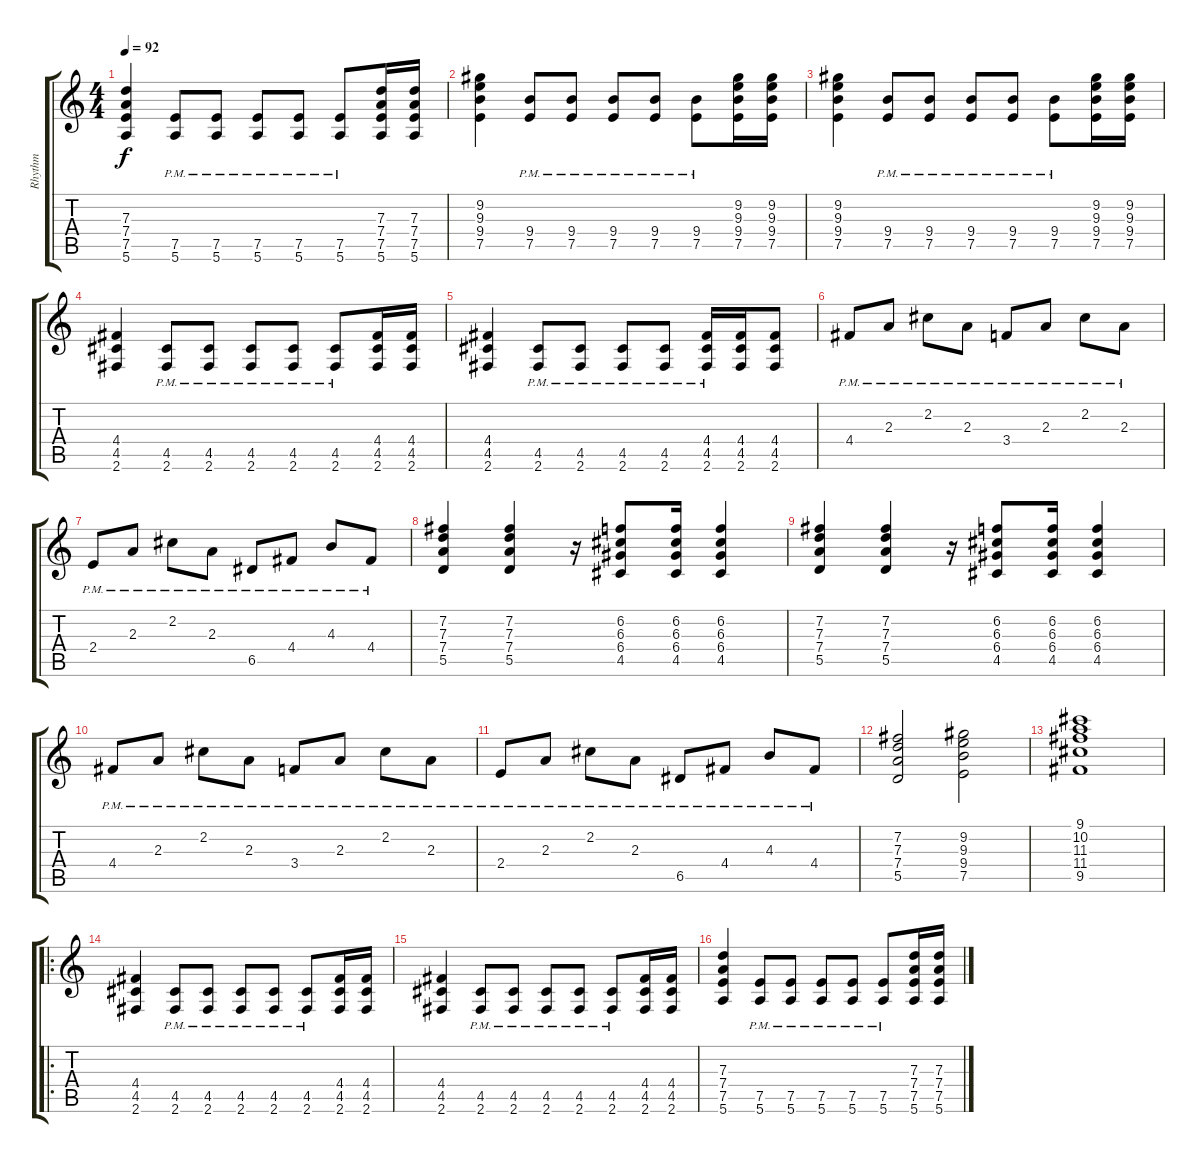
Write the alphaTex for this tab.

\track ("Rhythm" "Rhythm") {instrument distortionguitar}
\staff {score tabs}
\tuning (E4 B3 G3 D3 A2 E2) {hide}
\ts (4 4)
\tempo 92
\clef g2
\ks c
(7.3 7.4 7.5 5.6).4{dy f} (7.5{pm} 5.6{pm}).8 (7.5{pm} 5.6{pm}).8 (7.5{pm} 5.6{pm}).8 (7.5{pm} 5.6{pm}).8 (7.5{pm} 5.6{pm}).8 (7.3 7.4 7.5 5.6).16 (7.3 7.4 7.5 5.6).16 |
(9.2 9.3 9.4 7.5).4 (9.4{pm} 7.5{pm}).8 (9.4{pm} 7.5{pm}).8 (9.4{pm} 7.5{pm}).8 (9.4{pm} 7.5{pm}).8 (9.4{pm} 7.5{pm}).8 (9.2 9.3 9.4 7.5).16 (9.2 9.3 9.4 7.5).16 |
(9.2 9.3 9.4 7.5).4 (9.4{pm} 7.5{pm}).8 (9.4{pm} 7.5{pm}).8 (9.4{pm} 7.5{pm}).8 (9.4{pm} 7.5{pm}).8 (9.4{pm} 7.5{pm}).8 (9.2 9.3 9.4 7.5).16 (9.2 9.3 9.4 7.5).16 |
(4.4 4.5 2.6).4 (4.5{pm} 2.6{pm}).8 (4.5{pm} 2.6{pm}).8 (4.5{pm} 2.6{pm}).8 (4.5{pm} 2.6{pm}).8 (4.5{pm} 2.6{pm}).8 (4.4 4.5 2.6).16 (4.4 4.5 2.6).16 |
(4.4 4.5 2.6).4 (4.5{pm} 2.6{pm}).8 (4.5{pm} 2.6{pm}).8 (4.5{pm} 2.6{pm}).8 (4.5{pm} 2.6{pm}).8 (4.4 4.5{pm} 2.6{pm}).16 (4.4 4.5 2.6).16 (4.4 4.5 2.6).8 |
4.4{pm}.8 2.3{pm}.8 2.2{pm}.8 2.3{pm}.8 3.4{pm}.8 2.3{pm}.8 2.2{pm}.8 2.3{pm}.8 |
2.4{pm}.8 2.3{pm}.8 2.2{pm}.8 2.3{pm}.8 6.5{pm}.8 4.4{pm}.8 4.3{pm}.8 4.4{pm}.8 |
(7.2 7.3 7.4 5.5).4 (7.2 7.3 7.4 5.5).4 r.16 (6.2 6.3 6.4 4.5).8 (6.2 6.3 6.4 4.5).16 (6.2 6.3 6.4 4.5).4 |
(7.2 7.3 7.4 5.5).4 (7.2 7.3 7.4 5.5).4 r.16 (6.2 6.3 6.4 4.5).8 (6.2 6.3 6.4 4.5).16 (6.2 6.3 6.4 4.5).4 |
4.4{pm}.8 2.3{pm}.8 2.2{pm}.8 2.3{pm}.8 3.4{pm}.8 2.3{pm}.8 2.2{pm}.8 2.3{pm}.8 |
2.4{pm}.8 2.3{pm}.8 2.2{pm}.8 2.3{pm}.8 6.5{pm}.8 4.4{pm}.8 4.3{pm}.8 4.4{pm}.8 |
(7.2 7.3 7.4 5.5).2 (9.2 9.3 9.4 7.5).2 |
(9.1 10.2 11.3 11.4 9.5).1 |
\ro
(4.4 4.5 2.6).4 (4.5{pm} 2.6{pm}).8 (4.5{pm} 2.6{pm}).8 (4.5{pm} 2.6{pm}).8 (4.5{pm} 2.6{pm}).8 (4.5{pm} 2.6{pm}).8 (4.4 4.5 2.6).16 (4.4 4.5 2.6).16 |
(4.4 4.5 2.6).4 (4.5{pm} 2.6{pm}).8 (4.5{pm} 2.6{pm}).8 (4.5{pm} 2.6{pm}).8 (4.5{pm} 2.6{pm}).8 (4.5{pm} 2.6{pm}).8 (4.4 4.5 2.6).16 (4.4 4.5 2.6).16 |
(7.3 7.4 7.5 5.6).4 (7.5{pm} 5.6{pm}).8 (7.5{pm} 5.6{pm}).8 (7.5{pm} 5.6{pm}).8 (7.5{pm} 5.6{pm}).8 (7.5{pm} 5.6{pm}).8 (7.3 7.4 7.5 5.6).16 (7.3 7.4 7.5 5.6).16
